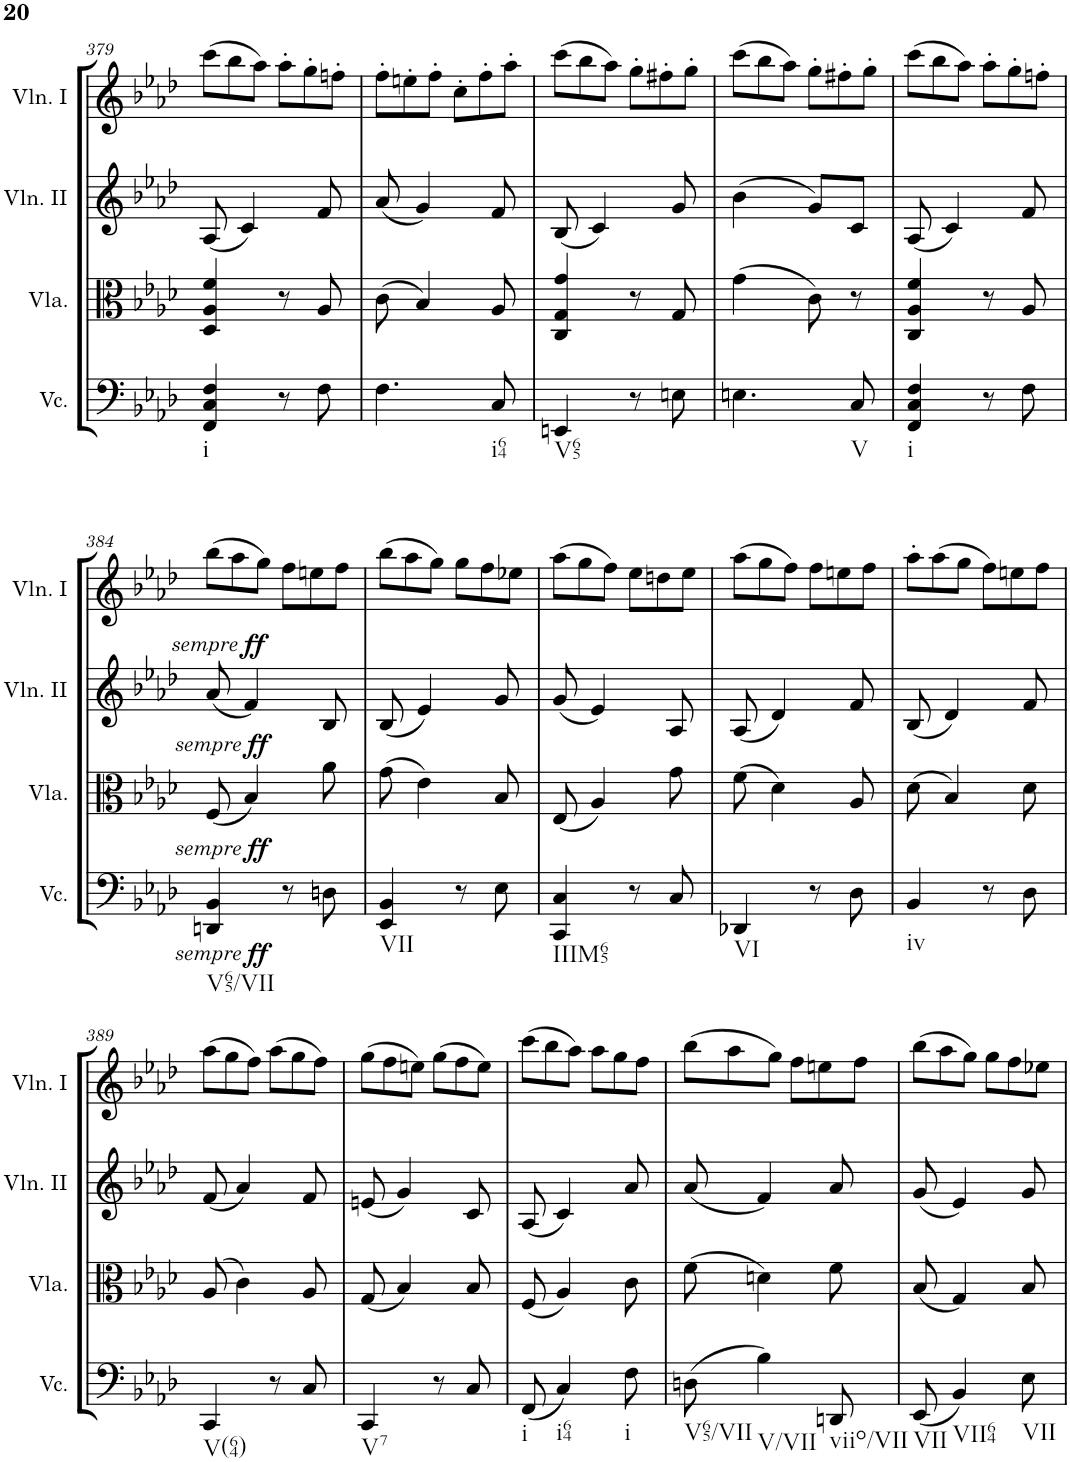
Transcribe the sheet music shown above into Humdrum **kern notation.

**kern	**dynam	**kern	**dynam	**kern	**dynam	**kern	**dynam
*part4	*part4	*part3	*part3	*part2	*part2	*part1	*part1
*staff4	*staff4	*staff3	*staff3	*staff2	*staff2	*staff1	*staff1
*I"Violoncello	*	*I"Viola	*	*I"Violino II	*	*I"Violino I	*
*I'Vc.	*	*I'Vla.	*	*I'Vln. II	*	*I'Vln. I	*
!!LO:PB:g=z
*clefF4	*	*clefC3	*	*clefG2	*	*clefG2	*
*k[b-e-a-d-]	*	*k[b-e-a-d-]	*	*k[b-e-a-d-]	*	*k[b-e-a-d-]	*
*M2/4	*	*M2/4	*	*M2/4	*	*M2/4	*
*	*	*	*	*	*	*Xtuplet	*
=379	=379	=379	=379	=379	=379	=379	=379
!LO:TX:b:t=i	!	!	!	!	!	!	!
4FF/ 4C/ 4F/	.	4D-/ 4A-/ 4f/	.	(8A-/	.	(12ccc\L	.
.	.	.	.	.	.	12bb-\	.
.	.	.	.	4c/)	.	.	.
.	.	.	.	.	.	12aa-\J)	.
8r	.	8r	.	.	.	12aa-'\L	.
.	.	.	.	.	.	12gg'\	.
8F\	.	8A-/	.	8f/	.	.	.
.	.	.	.	.	.	12ffn'\J	.
=380	=380	=380	=380	=380	=380	=380	=380
4.F\	.	(8c\	.	(8a-/	.	12ff'\L	.
.	.	.	.	.	.	12een'\	.
.	.	4B-/)	.	4g/)	.	.	.
.	.	.	.	.	.	12ff'\J	.
.	.	.	.	.	.	12cc'\L	.
.	.	.	.	.	.	12ff'\	.
!LO:TX:b:t=i64	!	!	!	!	!	!	!
8C/	.	8A-/	.	8f/	.	.	.
.	.	.	.	.	.	12aa-'\J	.
=381	=381	=381	=381	=381	=381	=381	=381
!LO:TX:b:t=V65	!	!	!	!	!	!	!
4EEn/	.	4C/ 4G/ 4g/	.	(8B-/	.	(12ccc\L	.
.	.	.	.	.	.	12bb-\	.
.	.	.	.	4c/)	.	.	.
.	.	.	.	.	.	12aa-\J)	.
8r	.	8r	.	.	.	12gg'\L	.
.	.	.	.	.	.	12ff#X'\	.
8En\	.	8G/	.	8g/	.	.	.
.	.	.	.	.	.	12gg'\J	.
=382	=382	=382	=382	=382	=382	=382	=382
4.En\	.	(4g\	.	(4b-\	.	(12ccc\L	.
.	.	.	.	.	.	12bb-\	.
.	.	.	.	.	.	12aa-\J)	.
.	.	8c\)	.	8g/L)	.	12gg'\L	.
.	.	.	.	.	.	12ff#X'\	.
!LO:TX:b:t=V	!	!	!	!	!	!	!
8C/	.	8r	.	8c/J	.	.	.
.	.	.	.	.	.	12gg'\J	.
=383	=383	=383	=383	=383	=383	=383	=383
!LO:TX:b:t=i	!	!	!	!	!	!	!
4FF/ 4C/ 4F/	.	4C/ 4A-/ 4f/	.	(8A-/	.	(12ccc\L	.
.	.	.	.	.	.	12bb-\	.
.	.	.	.	4c/)	.	.	.
.	.	.	.	.	.	12aa-\J)	.
8r	.	8r	.	.	.	12aa-'\L	.
.	.	.	.	.	.	12gg'\	.
8F\	.	8A-/	.	8f/	.	.	.
.	.	.	.	.	.	12ffn'\J	.
!!LO:LB:g=z
=384	=384	=384	=384	=384	=384	=384	=384
!LO:TX:b:t=V65/VII	!	!	!	!	!	!	!
!	!LO:DY:b	!	!	!	!	!	!
!	!LO:DY:n=1:b	!	!LO:DY:b	!	!	!	!
!	!	!	!LO:DY:n=1:b	!	!LO:DY:b	!	!
!	!	!	!	!	!LO:DY:n=1:b	!	!LO:DY:b
!	!	!	!	!	!	!	!LO:DY:n=1:b
4DDn/ 4BB-/	other-dynamics ff	(8F/	other-dynamics ff	(8a-/	other-dynamics ff	(12bb-\L	other-dynamics ff
.	.	.	.	.	.	12aa-\	.
.	.	4B-/)	.	4f/)	.	.	.
.	.	.	.	.	.	12gg\J)	.
8r	.	.	.	.	.	12ff\L	.
.	.	.	.	.	.	12een\	.
8Dn\	.	8a-\	.	8B-/	.	.	.
.	.	.	.	.	.	12ff\J	.
=385	=385	=385	=385	=385	=385	=385	=385
!LO:TX:b:t=VII	!	!	!	!	!	!	!
4EE-/ 4BB-/	.	(8g\	.	(8B-/	.	(12bb-\L	.
.	.	.	.	.	.	12aa-\	.
.	.	4e-\)	.	4e-/)	.	.	.
.	.	.	.	.	.	12gg\J)	.
8r	.	.	.	.	.	12gg\L	.
.	.	.	.	.	.	12ff\	.
8E-\	.	8B-/	.	8g/	.	.	.
.	.	.	.	.	.	12ee-X\J	.
=386	=386	=386	=386	=386	=386	=386	=386
!LO:TX:b:t=IIIM65	!	!	!	!	!	!	!
4CC/ 4C/	.	(8E-/	.	(8g/	.	(12aa-\L	.
.	.	.	.	.	.	12gg\	.
.	.	4A-/)	.	4e-/)	.	.	.
.	.	.	.	.	.	12ff\J)	.
8r	.	.	.	.	.	12ee-\L	.
.	.	.	.	.	.	12ddn\	.
8C/	.	8g\	.	8A-/	.	.	.
.	.	.	.	.	.	12ee-\J	.
=387	=387	=387	=387	=387	=387	=387	=387
!LO:TX:b:t=VI	!	!	!	!	!	!	!
4DD-X/	.	(8f\	.	(8A-/	.	(12aa-\L	.
.	.	.	.	.	.	12gg\	.
.	.	4d-\)	.	4d-/)	.	.	.
.	.	.	.	.	.	12ff\J)	.
8r	.	.	.	.	.	12ff\L	.
.	.	.	.	.	.	12een\	.
8D-\	.	8A-/	.	8f/	.	.	.
.	.	.	.	.	.	12ff\J	.
=388	=388	=388	=388	=388	=388	=388	=388
!LO:TX:b:t=iv	!	!	!	!	!	!	!
4BB-/	.	(8d-\	.	(8B-/	.	12aa-'\L	.
.	.	.	.	.	.	(12aa-\	.
.	.	4B-/)	.	4d-/)	.	.	.
.	.	.	.	.	.	12gg\J	.
8r	.	.	.	.	.	12ff\L)	.
.	.	.	.	.	.	12een\	.
8D-\	.	8d-\	.	8f/	.	.	.
.	.	.	.	.	.	12ff\J	.
!!LO:LB:g=z
=389	=389	=389	=389	=389	=389	=389	=389
!LO:TX:b:t=V(64)	!	!	!	!	!	!	!
4CC/	.	(8A-/	.	(8f/	.	(12aa-\L	.
.	.	.	.	.	.	12gg\	.
.	.	4c\)	.	4a-/)	.	.	.
.	.	.	.	.	.	12ff\J)	.
8r	.	.	.	.	.	(12aa-\L	.
.	.	.	.	.	.	12gg\	.
8C/	.	8A-/	.	8f/	.	.	.
.	.	.	.	.	.	12ff\J)	.
=390	=390	=390	=390	=390	=390	=390	=390
!LO:TX:b:t=V7	!	!	!	!	!	!	!
4CC/	.	(8G/	.	(8en/	.	(12gg\L	.
.	.	.	.	.	.	12ff\	.
.	.	4B-/)	.	4g/)	.	.	.
.	.	.	.	.	.	12een\J)	.
8r	.	.	.	.	.	(12gg\L	.
.	.	.	.	.	.	12ff\	.
8C/	.	8B-/	.	8c/	.	.	.
.	.	.	.	.	.	12ee\J)	.
=391	=391	=391	=391	=391	=391	=391	=391
!LO:TX:b:t=i	!	!	!	!	!	!	!
(8FF/	.	(8F/	.	(8A-/	.	(12ccc\L	.
.	.	.	.	.	.	12bb-\	.
!LO:TX:b:t=i64	!	!	!	!	!	!	!
4C/)	.	4A-/)	.	4c/)	.	.	.
.	.	.	.	.	.	12aa-\J)	.
.	.	.	.	.	.	12aa-\L	.
.	.	.	.	.	.	12gg\	.
!LO:TX:b:t=i	!	!	!	!	!	!	!
8F\	.	8c\	.	8a-/	.	.	.
.	.	.	.	.	.	12ff\J	.
=392	=392	=392	=392	=392	=392	=392	=392
!LO:TX:b:t=V65/VII	!	!	!	!	!	!	!
(8Dn\	.	(8f\	.	(8a-/	.	(12bb-\L	.
.	.	.	.	.	.	12aa-\	.
!LO:TX:b:t=V/VII	!	!	!	!	!	!	!
4B-\)	.	4dn\)	.	4f/)	.	.	.
.	.	.	.	.	.	12gg\J)	.
.	.	.	.	.	.	12ff\L	.
.	.	.	.	.	.	12een\	.
!LO:TX:b:t=viio/VII	!	!	!	!	!	!	!
8DDn/	.	8f\	.	8a-/	.	.	.
.	.	.	.	.	.	12ff\J	.
=393	=393	=393	=393	=393	=393	=393	=393
!LO:TX:b:t=VII	!	!	!	!	!	!	!
(8EE-/	.	(8B-/	.	(8g/	.	(12bb-\L	.
.	.	.	.	.	.	12aa-\	.
!LO:TX:b:t=VII64	!	!	!	!	!	!	!
4BB-/)	.	4G/)	.	4e-/)	.	.	.
.	.	.	.	.	.	12gg\J)	.
.	.	.	.	.	.	12gg\L	.
.	.	.	.	.	.	12ff\	.
!LO:TX:b:t=VII	!	!	!	!	!	!	!
8E-\	.	8B-/	.	8g/	.	.	.
.	.	.	.	.	.	12ee-X\J	.
=	=	=	=	=	=	=	=
*-	*-	*-	*-	*-	*-	*-	*-
